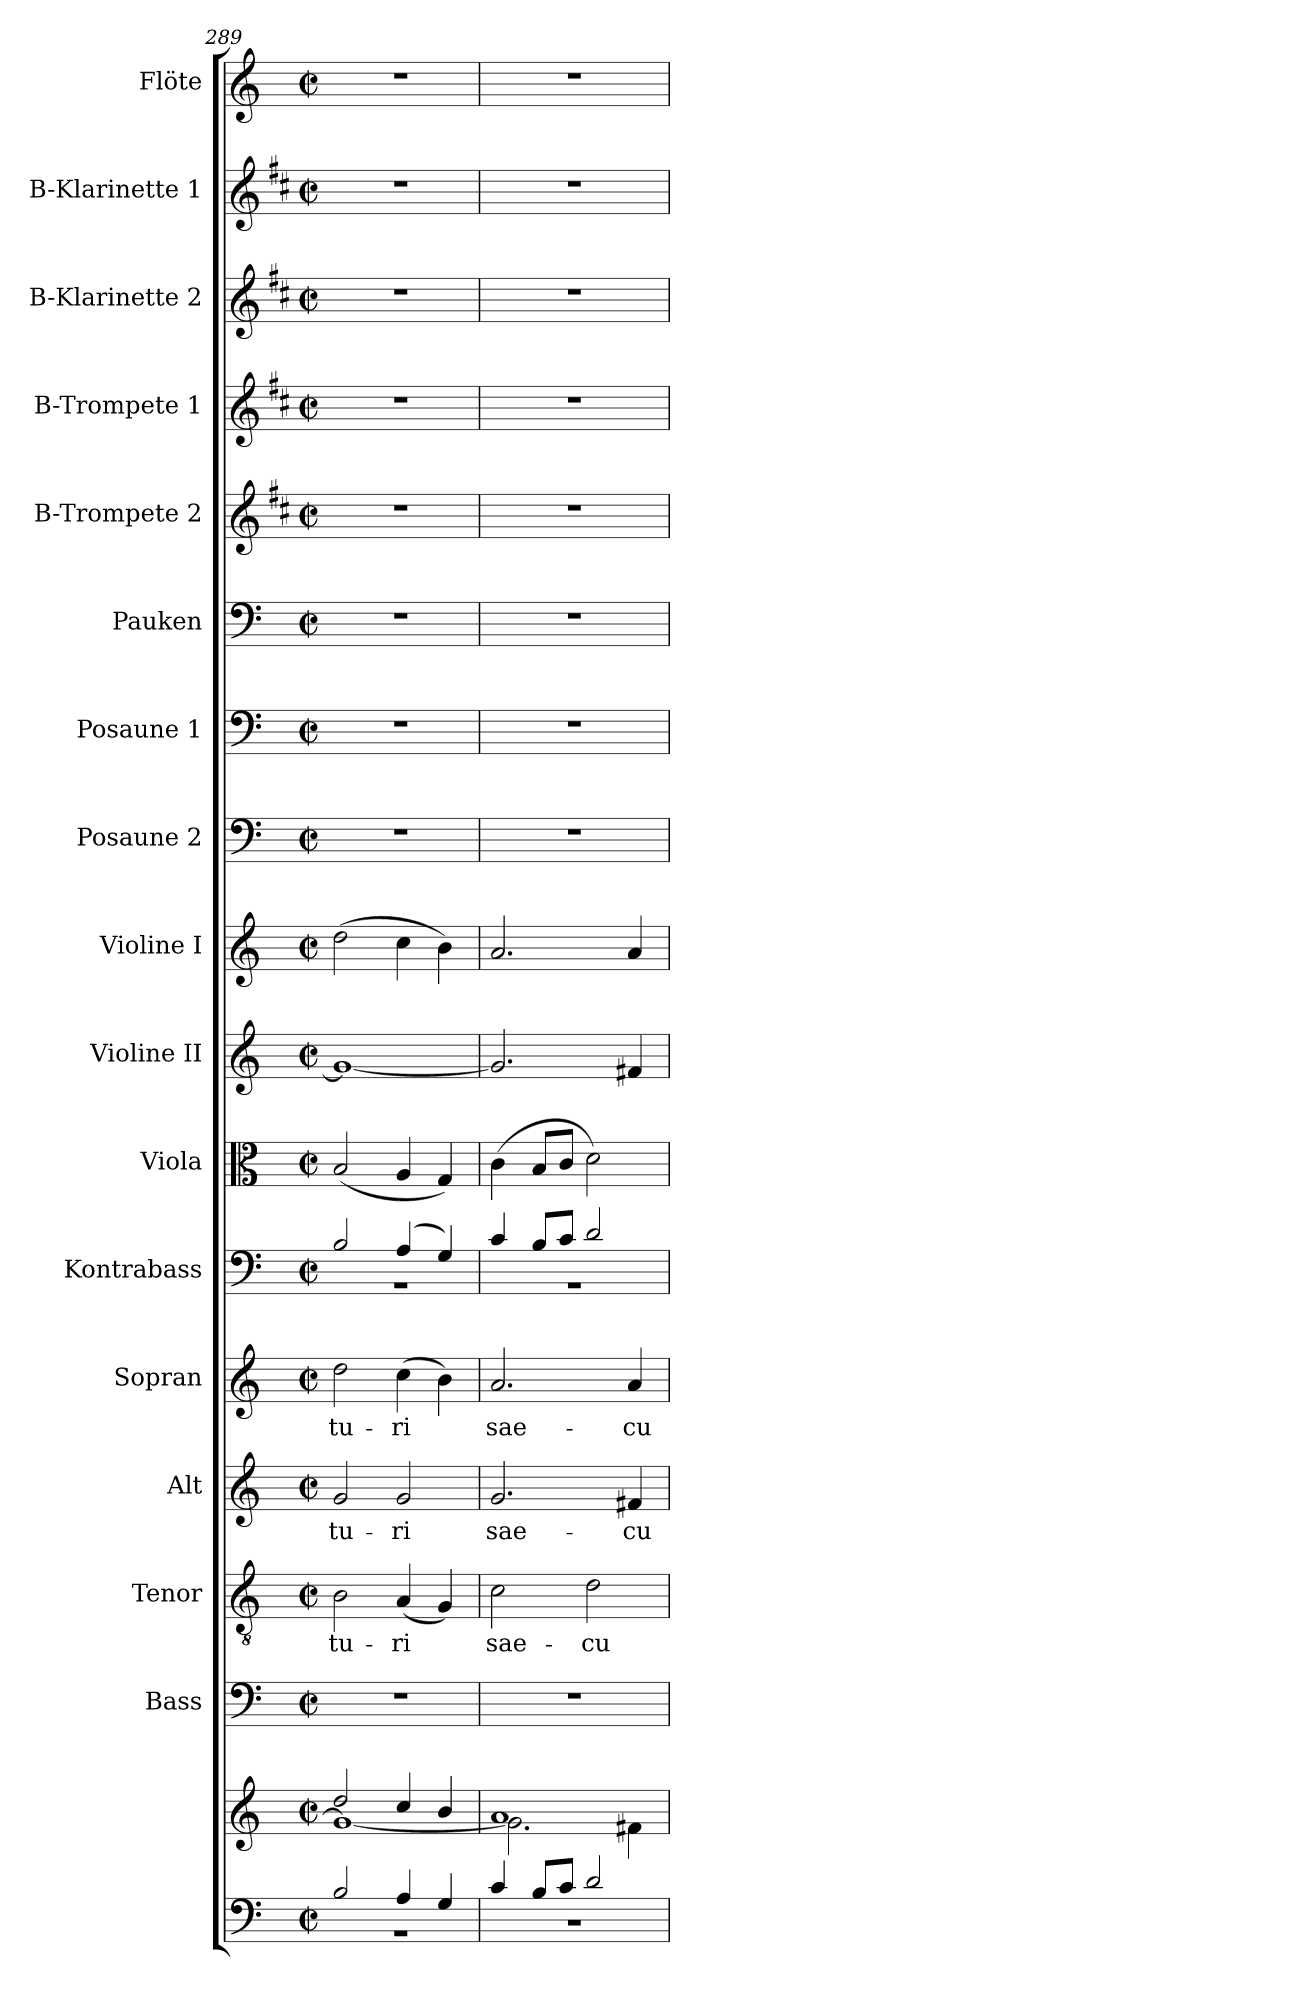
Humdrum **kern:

**kern	**kern	**kern	**kern	**text	**kern	**text	**kern	**text	**kern	**kern	**kern	**kern	**kern	**kern	**kern	**kern	**kern	**kern	**kern	**kern
*part17	*part17	*part16	*part15	*part15	*part14	*part14	*part13	*part13	*part12	*part11	*part10	*part9	*part8	*part7	*part6	*part5	*part4	*part3	*part2	*part1
*staff18	*staff17	*staff16	*staff15	*staff15	*staff14	*staff14	*staff13	*staff13	*staff12	*staff11	*staff10	*staff9	*staff8	*staff7	*staff6	*staff5	*staff4	*staff3	*staff2	*staff1
*	*	*I"Bass	*I"Tenor	*	*I"Alt	*	*I"Sopran	*	*I"Kontrabass	*I"Viola	*I"Violine II	*I"Violine I	*I"Posaune 2	*I"Posaune 1	*I"Pauken	*I"B-Trompete 2	*I"B-Trompete 1	*I"B-Klarinette 2	*I"B-Klarinette 1	*I"Flöte
*	*	*I'B.	*I'T.	*	*I'A.	*	*I'S.	*	*I'Kb.	*I'Vla.	*I'Vl. II	*I'Vl. I	*I'Pos. 2	*I'Pos. 1	*I'Pk.	*I'B Trp. 2	*I'B Trp. 1	*I'B Kl. 2	*I'B Kl. 1	*I'Fl.
*clefF4	*clefG2	*clefF4	*clefGv2	*	*clefG2	*	*clefG2	*	*clefF4	*clefC3	*clefG2	*clefG2	*clefF4	*clefF4	*clefF4	*clefG2	*clefG2	*clefG2	*clefG2	*clefG2
*	*	*	*	*	*	*	*	*	*ITrd7c12	*	*	*	*	*	*	*ITrd1c2	*ITrd1c2	*ITrd1c2	*ITrd1c2	*
*k[]	*k[]	*k[]	*k[]	*	*k[]	*	*k[]	*	*k[]	*k[]	*k[]	*k[]	*k[]	*k[]	*k[]	*k[]	*k[]	*k[]	*k[]	*k[]
*C:	*C:	*C:	*C:	*	*C:	*	*C:	*	*C:	*C:	*C:	*C:	*C:	*C:	*C:	*C:	*C:	*C:	*C:	*C:
*M2/2	*M2/2	*M2/2	*M2/2	*	*M2/2	*	*M2/2	*	*M2/2	*M2/2	*M2/2	*M2/2	*M2/2	*M2/2	*M2/2	*M2/2	*M2/2	*M2/2	*M2/2	*M2/2
*met(c|)	*met(c|)	*met(c|)	*met(c|)	*	*met(c|)	*	*met(c|)	*	*met(c|)	*met(c|)	*met(c|)	*met(c|)	*met(c|)	*met(c|)	*met(c|)	*met(c|)	*met(c|)	*met(c|)	*met(c|)	*met(c|)
=289	=289	=289	=289	=289	=289	=289	=289	=289	=289	=289	=289	=289	=289	=289	=289	=289	=289	=289	=289	=289
*^	*^	*	*	*	*	*	*	*	*	*	*	*	*	*	*	*	*	*	*	*
!	!	!	!	!	!	!LO:LY:b	!	!LO:LY:b	!	!LO:LY:b	!	!	!	!	!	!	!	!	!	!	!	!
*	*	*	*	*	*	*	*	*	*	*	*^	*	*	*	*	*	*	*	*	*	*	*
2B/	1rBB	2dd/	1g_	1r	2B\	-tu-	2g/	-tu-	2dd\	-tu-	2BB/	1rBB	(<2B/	1g_	(>2dd\	1r	1r	1r	1r	1r	1r	1r	1r
!	!	!	!	!	!	!LO:LY:b	!	!LO:LY:b	!	!LO:LY:b	!	!	!	!	!	!	!	!	!	!	!	!	!
4A/	.	4cc/	.	.	(<4A/	-ri	2g/	-ri	(>4cc\	-ri	(4AA/	.	4A/	.	4cc\	.	.	.	.	.	.	.	.
4G/	.	4b/	.	.	4G/)	.	.	.	4b\)	.	4GG/)	.	4G/)	.	4b\)	.	.	.	.	.	.	.	.
!!LO:PB:g=z
=290	=290	=290	=290	=290	=290	=290	=290	=290	=290	=290	=290	=290	=290	=290	=290	=290	=290	=290	=290	=290	=290	=290	=290
!	!	!	!	!	!	!LO:LY:b	!	!LO:LY:b	!	!LO:LY:b	!	!	!	!	!	!	!	!	!	!	!	!	!
4c/	1r	1a	2.g\]	1r	2c\	sae-	2.g/	sae-	2.a/	sae-	4C/	1rBB	(>4c\	2.g/]	2.a/	1r	1r	1r	1r	1r	1r	1r	1r
8B/L	.	.	.	.	.	.	.	.	.	.	8BB/L	.	8B/L	.	.	.	.	.	.	.	.	.	.
8c/J	.	.	.	.	.	.	.	.	.	.	8C/J	.	8c/J	.	.	.	.	.	.	.	.	.	.
!	!	!	!	!	!	!LO:LY:b	!	!	!	!	!	!	!	!	!	!	!	!	!	!	!	!	!
2d/	.	.	.	.	2d\	-cu-	.	.	.	.	2D/	.	2d\)	.	.	.	.	.	.	.	.	.	.
!	!	!	!	!	!	!	!	!LO:LY:b	!	!LO:LY:b	!	!	!	!	!	!	!	!	!	!	!	!	!
.	.	.	4f#X\	.	.	.	4f#X/	-cu-	4a/	-cu-	.	.	.	4f#X/	4a/	.	.	.	.	.	.	.	.
*v	*v	*	*	*	*	*	*	*	*	*	*v	*v	*	*	*	*	*	*	*	*	*	*	*
*	*v	*v	*	*	*	*	*	*	*	*	*	*	*	*	*	*	*	*	*	*	*
=	=	=	=	=	=	=	=	=	=	=	=	=	=	=	=	=	=	=	=	=
*-	*-	*-	*-	*-	*-	*-	*-	*-	*-	*-	*-	*-	*-	*-	*-	*-	*-	*-	*-	*-
